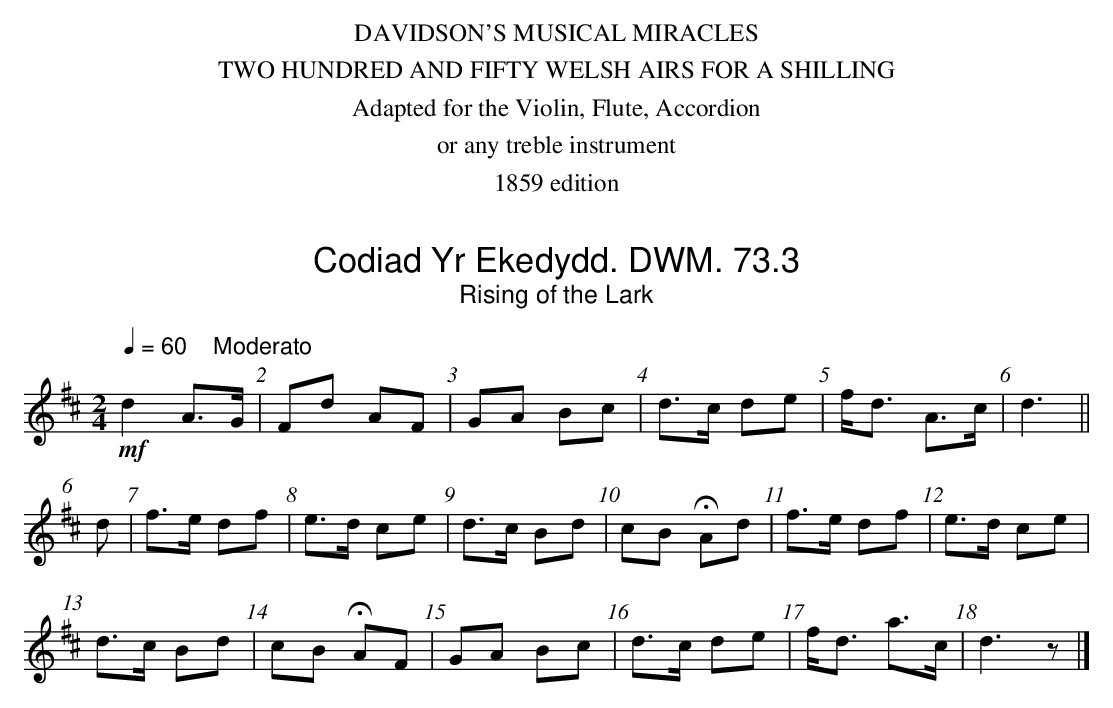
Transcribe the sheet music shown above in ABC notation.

X:1
T:Codiad Yr Ekedydd. DWM. 73.3
T:Rising of the Lark
M:2/4
L:1/8
Q:1/4=60 "    Moderato"
K:D
!mf!d2 A>G|Fd AF|GA Bc|d>c de|f<d A>c|d3||
d|f>e df|e>d ce|d>c Bd|cB HAd|f>e df|e>d ce|
d>c Bd|cB HAF|GA Bc|d>c de|f<d a>c|d3z|]
